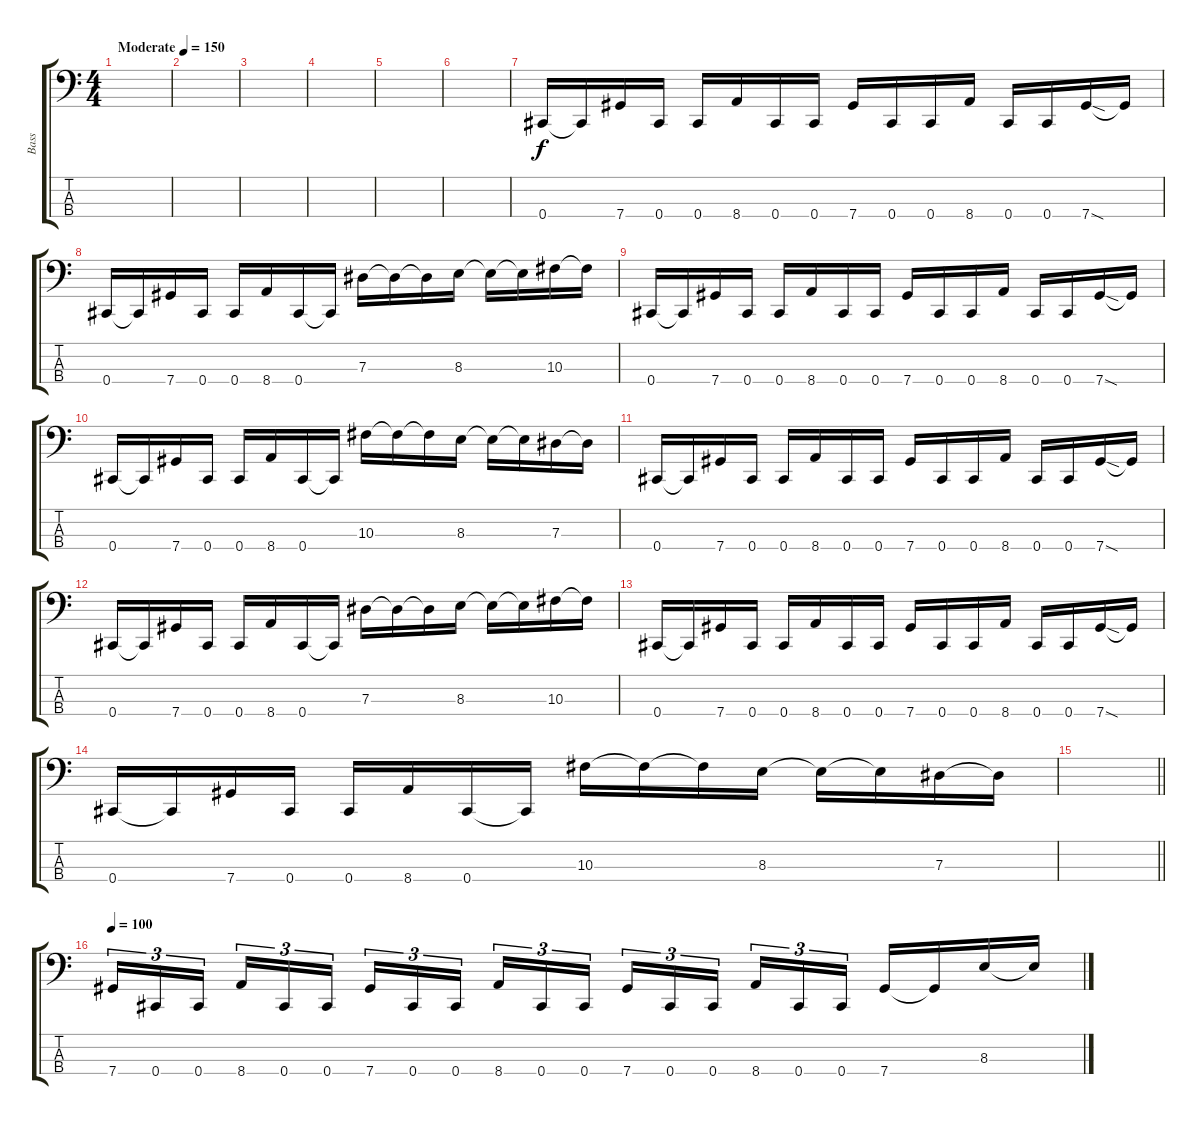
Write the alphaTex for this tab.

\track ("Bass" "Bass") {instrument slapbass1}
\staff {score tabs}
\tuning (Gb2 Db2 Ab1 Db1) {hide}
\ts (4 4)
\tempo (150 "Moderate")
\clef f4
\ks c
|
|
|
|
|
|
0.4.16 0.4{t}.16 7.4.16 0.4.16 0.4.16 8.4.16 0.4.16 0.4.16 7.4.16 0.4.16 0.4.16 8.4.16 0.4.16 0.4.16 7.4{sod}.16 7.4{t}.16 |
0.4.16 0.4{t}.16 7.4.16 0.4.16 0.4.16 8.4.16 0.4.16 0.4{t}.16 7.3.16 7.3{t}.16 7.3{t}.16 8.3.16 8.3{t}.16 8.3{t}.16 10.3.16 10.3{t}.16 |
0.4.16 0.4{t}.16 7.4.16 0.4.16 0.4.16 8.4.16 0.4.16 0.4.16 7.4.16 0.4.16 0.4.16 8.4.16 0.4.16 0.4.16 7.4{sod}.16 7.4{t}.16 |
0.4.16 0.4{t}.16 7.4.16 0.4.16 0.4.16 8.4.16 0.4.16 0.4{t}.16 10.3.16 10.3{t}.16 10.3{t}.16 8.3.16 8.3{t}.16 8.3{t}.16 7.3.16 7.3{t}.16 |
0.4.16 0.4{t}.16 7.4.16 0.4.16 0.4.16 8.4.16 0.4.16 0.4.16 7.4.16 0.4.16 0.4.16 8.4.16 0.4.16 0.4.16 7.4{sod}.16 7.4{t}.16 |
0.4.16 0.4{t}.16 7.4.16 0.4.16 0.4.16 8.4.16 0.4.16 0.4{t}.16 7.3.16 7.3{t}.16 7.3{t}.16 8.3.16 8.3{t}.16 8.3{t}.16 10.3.16 10.3{t}.16 |
0.4.16 0.4{t}.16 7.4.16 0.4.16 0.4.16 8.4.16 0.4.16 0.4.16 7.4.16 0.4.16 0.4.16 8.4.16 0.4.16 0.4.16 7.4{sod}.16 7.4{t}.16 |
0.4.16 0.4{t}.16 7.4.16 0.4.16 0.4.16 8.4.16 0.4.16 0.4{t}.16 10.3.16 10.3{t}.16 10.3{t}.16 8.3.16 8.3{t}.16 8.3{t}.16 7.3.16 7.3{t}.16 |
\barLineRight lightlight
|
\tempo 100
7.4.16{tu (3 2)} 0.4.16{tu (3 2)} 0.4.16{tu (3 2) beam splitsecondary} 8.4.16{tu (3 2)} 0.4.16{tu (3 2)} 0.4.16{tu (3 2)} 7.4.16{tu (3 2)} 0.4.16{tu (3 2)} 0.4.16{tu (3 2) beam splitsecondary} 8.4.16{tu (3 2)} 0.4.16{tu (3 2)} 0.4.16{tu (3 2)} 7.4.16{tu (3 2)} 0.4.16{tu (3 2)} 0.4.16{tu (3 2) beam splitsecondary} 8.4.16{tu (3 2)} 0.4.16{tu (3 2)} 0.4.16{tu (3 2)} 7.4.16 7.4{t}.16 8.3.16 8.3{t}.16
